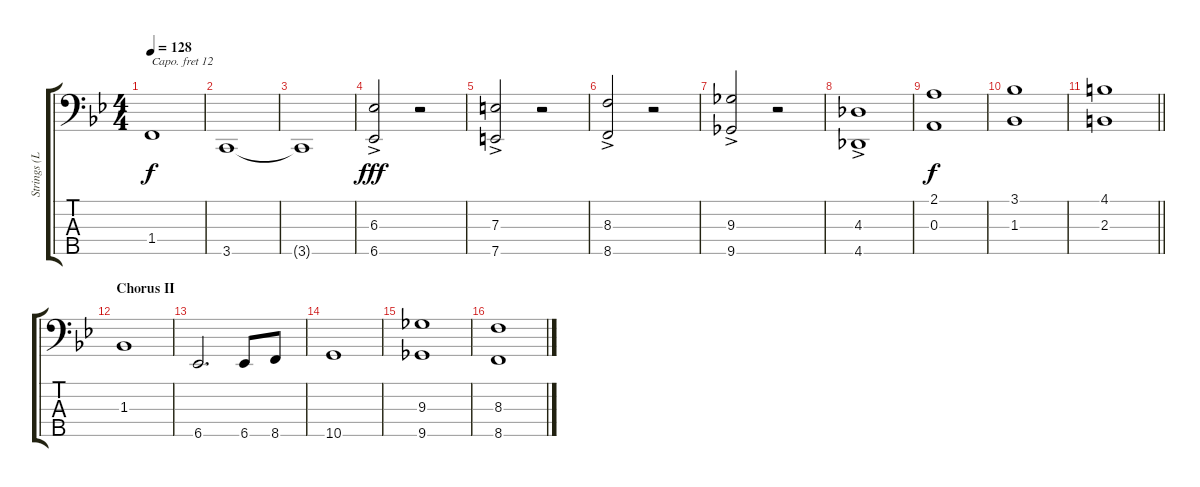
\track ("Strings (Left Hand)" "Strings (L") {instrument stringensemble1}
\staff {score tabs}
\capo 12
\tuning (G2 D2 A1 E1 A0) {hide}
\ts (4 4)
\tempo 128
\clef f4
\ks bb
1.4.1{dy f} |
3.5.1 |
3.5{t}.1 |
(6.3{ac} 6.5{ac}).2{dy fff} r.2 |
(7.3{ac} 7.5{ac}).2 r.2 |
(8.3{ac} 8.5{ac}).2 r.2 |
(9.3{ac} 9.5{ac}).2 r.2 |
(4.3{ac} 4.5{ac}).1 |
(2.1 0.3).1{dy f} |
(3.1 1.3).1 |
\barLineRight lightlight
(4.1 2.3).1 |
\section ("" "Chorus II")
1.3.1 |
6.5.2{d} 6.5.8 8.5.8 |
10.5.1 |
(9.3 9.5).1 |
(8.3 8.5).1
